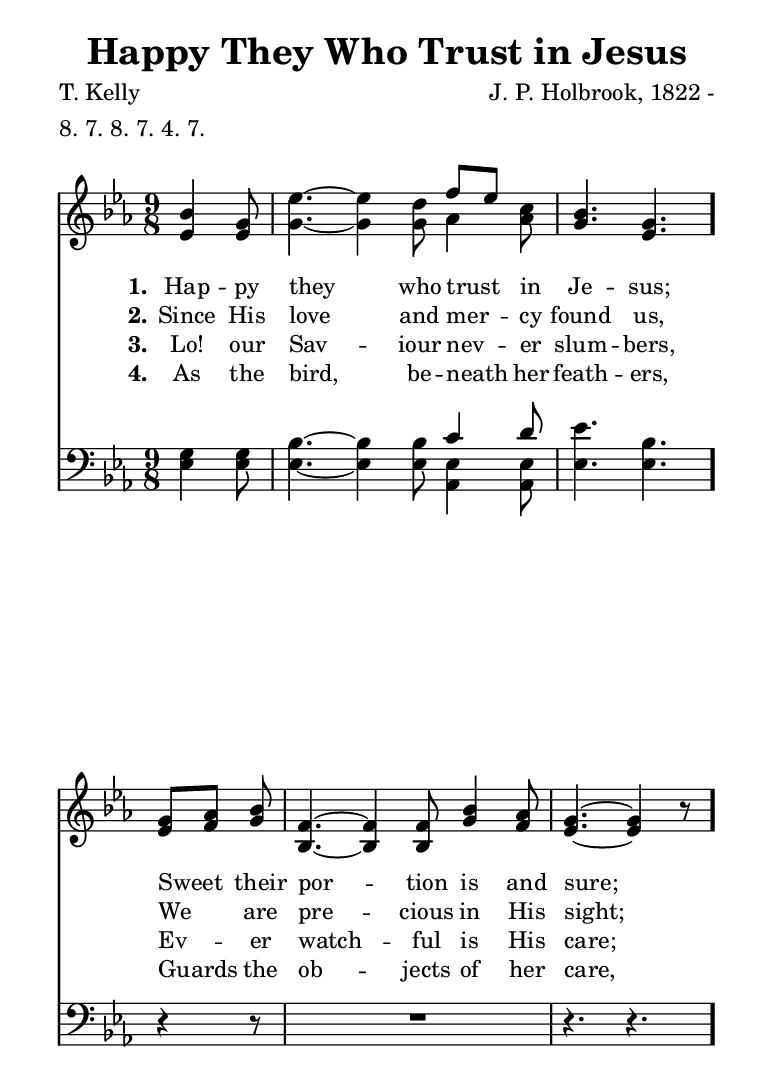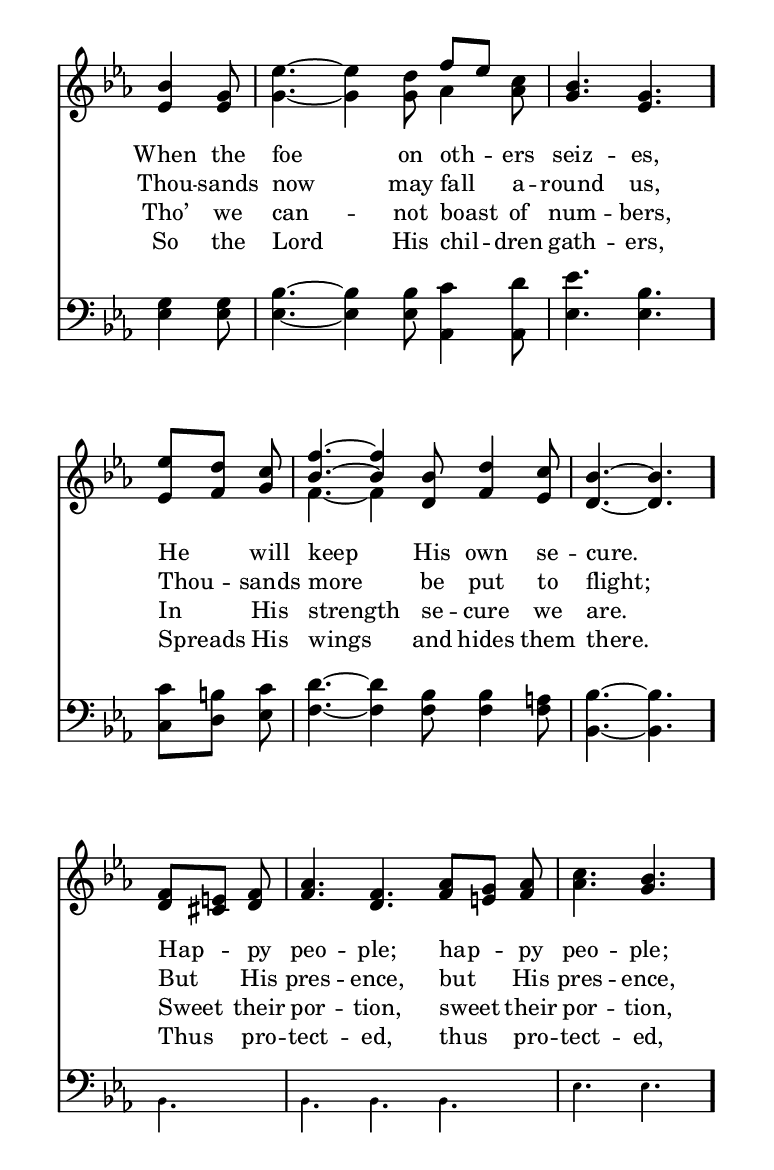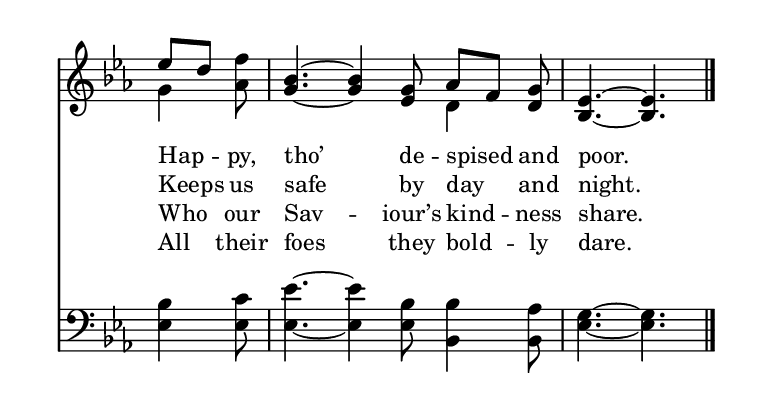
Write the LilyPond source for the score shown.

\include "common/global.ily"
\paper {
  \include "common/paper.ily"
  ragged-last-bottom = ##t
  system-system-spacing.padding = 6
}

\header{
  hymnnumber = "215"
  title = "Happy They Who Trust in Jesus"
  tunename = "Segur"
  meter = "8. 7. 8. 7. 4. 7."
  poet = "T. Kelly"
  composer = "J. P. Holbrook, 1822 -"
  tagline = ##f
}

global = {
  \include "common/overrides.ily"
  \override Staff.TimeSignature.style = #'numbered
  \time 9/8
  \override Score.MetronomeMark.transparent = ##t % hide all fermata changes too
  \tempo 4=100
  \key ees \major
  \partial 4.
  \autoBeamOff
}

notesSoprano = {
\global
\relative c'' {

  bes4 g8 | ees'4. ~ ees4 d8 f8[ ees] c | bes4. g
  g8[ aes] bes | f4. ~ f4 f8 bes4 aes8 | g4. ~ g4 r8
  bes4 g8 | ees'4. ~ ees4 d8 f8[ ees] c | bes4. g
  ees'8[ d] c | <f bes,>4. ~ <f bes,>4 bes,8 d4 c8 | bes4. ~ bes
  f8[ e] f | aes4. f aes8[ g] aes | c4. bes
  ees8[ d] f | bes,4. ~ bes4 g8 aes8[ f] g | ees4. ~ ees

  \bar "|."

}
}

notesAlto = {
\global
\relative e' {

  ees4 ees8 | g4. ~ g4 g8 aes4 aes8 | g4. ees
  ees8[ f] g | bes,4. ~ bes4 bes8 g'4 f8 | ees4. ~ ees4 r8
  ees4 ees8 | g4. ~ g4 g8 aes4 aes8 | g4. ees
  ees8[ f] g | f4. ~ f4 d8 f4 ees8 | d4. ~ d
  d8[ cis] d | f4. d f8[ e] f | aes4. g
  g4 aes8 | g4. ~ g4 ees8 d4 d8 | bes4. ~ bes

}
}

notesTenor = {
\global
\relative a {

  g4 g8 | bes4. ~ bes4 bes8 c4 d8 | ees4. bes
  r4 r8 | R1*9/8 | r4. r4.
  g4 g8 | bes4. ~ bes4 bes8 c4 d8 | ees4. bes
  c8[ b] c | d4. ~ d4 bes8 bes4 a8 | bes4. ~ bes
  { \repeat unfold 9 \skip 4 }
  bes4 c8 | ees4. ~ ees4 bes8 bes4 aes8 | g4. ~ g


}
}

notesBass = {
\global
\relative f {

  ees4 ees8 | ees4. ~ ees4 ees8 <ees aes,>4 <ees aes,>8 | ees4. ees
  r4 r8 | R1*9/8 | r4. r4.
  ees4 ees8 | ees4. ~ ees4 ees8 aes,4 aes8 | ees'4. ees
  c8[ d] ees | f4. ~ f4 f8 f4 f8 | bes,4. ~ bes
  \override NoteHead.font-size = #-4
  bes4. | bes bes bes | ees4. ees
  \override NoteHead.font-size = #0
  ees4 ees8 | ees4. ~ ees4 ees8 bes4 bes8 | ees4. ~ ees

}
}

wordsA = \lyricmode {
\set stanza = "1."

Hap -- py they who trust in Je -- sus; \bar "."
Sweet their por -- tion is and sure; \bar "."
When the foe on oth -- ers seiz -- es, \bar "."
He will keep His own se -- cure. \bar "."
Hap -- py peo -- ple; hap -- py peo -- ple; \bar "."
Hap -- py, tho’ de -- spised and poor. \bar "."

}

wordsB = \lyricmode {
\set stanza = "2."

Since His love and mer -- cy found us,
We are pre -- cious in His sight;
Thou -- sands now may fall a -- round us,
Thou -- sands more be put to flight;
But His pres -- ence, but His pres -- ence,
Keeps us safe by day and night.

}

wordsC = \lyricmode {
\set stanza = "3."

Lo! our Sav -- iour nev -- er slum -- bers,
Ev -- er watch -- ful is His care;
Tho’ we can -- not boast of num -- bers,
In His strength se -- cure we are.
Sweet their por -- tion, sweet their por -- tion,
Who our Sav -- iour’s kind -- ness share.

}

wordsD = \lyricmode {
\set stanza = "4."

As the bird, be -- neath her feath -- ers,
Guards the ob -- jects of her care,
So the Lord His chil -- dren gath -- ers,
Spreads His wings and hides them there.
Thus pro -- tect -- ed, thus pro -- tect -- ed,
All their foes they bold -- ly dare.

}

\score {
  \context ChoirStaff <<
    \context Staff = upper <<
      \set Staff.autoBeaming = ##f
      \set ChoirStaff.systemStartDelimiter = #'SystemStartBar
      \set ChoirStaff.printPartCombineTexts = ##f
      \partcombine #'(2 . 11) \notesSoprano \notesAlto
      \context NullVoice = sopranos { \voiceOne << \notesSoprano >> }
      \context Lyrics = one   \lyricsto sopranos \wordsA
      \context Lyrics = two   \lyricsto sopranos \wordsB
      \context Lyrics = three \lyricsto sopranos \wordsC
      \context Lyrics = four  \lyricsto sopranos \wordsD
    >>
    \context Staff = men <<
      \set Staff.autoBeaming = ##f
      \clef bass
      \set ChoirStaff.printPartCombineTexts = ##f
      \partcombine #'(2 . 11) \notesTenor \notesBass
    >>
  >>
  \layout {
    \include "common/layout.ily"
  }
  #(cond ((ly:get-option 'eog-midi-permitted) #{ \midi{
    \include "common/midi.ily"
  } #}))
}

\version "2.19.49"  % necessary for upgrading to future LilyPond versions.

% vi:set et ts=2 sw=2 ai nocindent syntax=lilypond:
